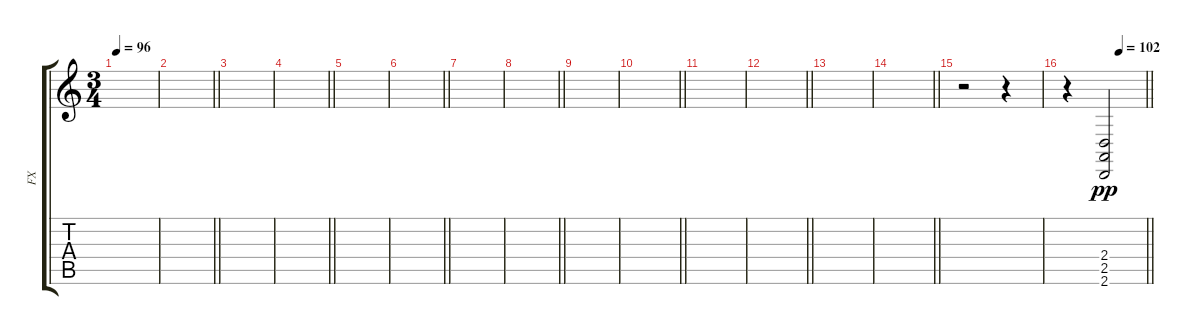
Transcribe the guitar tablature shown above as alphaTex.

\track ("FX" "FX") {instrument reversecymbal}
\staff {score tabs}
\tuning (D4 A3 F3 C3 G2 C2) {hide}
\ts (3 4)
\tempo 96
\clef g2
\ks c
|
\barLineRight lightlight
|
|
\barLineRight lightlight
|
|
\barLineRight lightlight
|
|
\barLineRight lightlight
|
|
\barLineRight lightlight
|
|
\barLineRight lightlight
|
|
\barLineRight lightlight
|
r.2{volume 1} r.4{volume 13} |
\tempo (102 0.6666666666666666)
\barLineRight lightlight
r.4 (2.4 2.5 2.6).2{dy pp}
